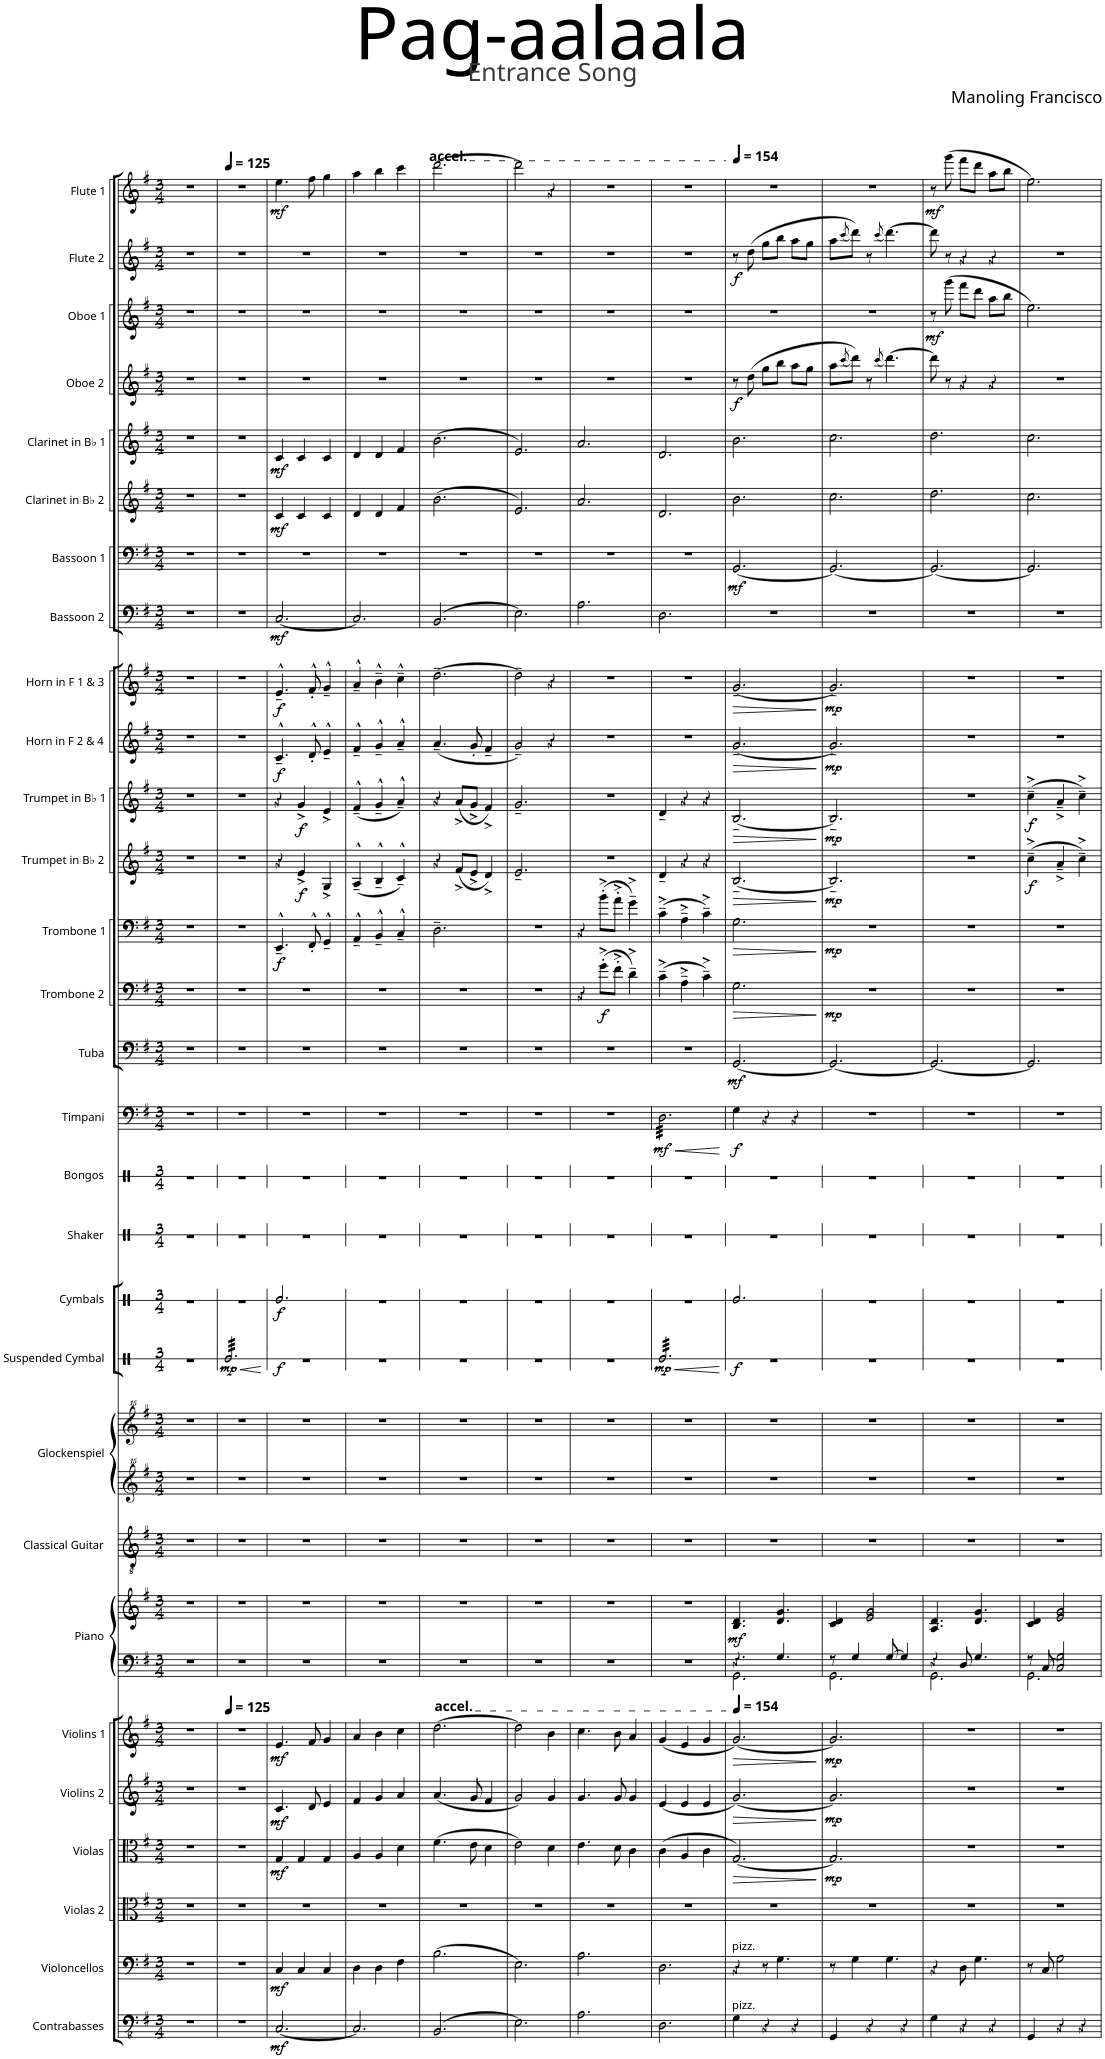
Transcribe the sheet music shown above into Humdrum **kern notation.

**kern	**dynam	**kern	**dynam	**kern	**kern	**dynam	**kern	**dynam	**kern	**dynam	**kern	**kern	**dynam	**kern	**kern	**kern	**kern	**dynam	**kern	**dynam	**kern	**kern	**kern	**dynam	**kern	**dynam	**kern	**dynam	**kern	**dynam	**kern	**dynam	**kern	**dynam	**kern	**dynam	**kern	**dynam	**kern	**dynam	**kern	**dynam	**kern	**dynam	**kern	**dynam	**kern	**dynam	**kern	**dynam	**kern	**dynam	**kern	**dynam
*part29	*part29	*part28	*part28	*part27	*part26	*part26	*part25	*part25	*part24	*part24	*part23	*part23	*part23	*part22	*part21	*part21	*part20	*part20	*part19	*part19	*part18	*part17	*part16	*part16	*part15	*part15	*part14	*part14	*part13	*part13	*part12	*part12	*part11	*part11	*part10	*part10	*part9	*part9	*part8	*part8	*part7	*part7	*part6	*part6	*part5	*part5	*part4	*part4	*part3	*part3	*part2	*part2	*part1	*part1
*staff31	*staff31	*staff30	*staff30	*staff29	*staff28	*staff28	*staff27	*staff27	*staff26	*staff26	*staff25	*staff24	*staff24/25	*staff23	*staff22	*staff21	*staff20	*staff20	*staff19	*staff19	*staff18	*staff17	*staff16	*staff16	*staff15	*staff15	*staff14	*staff14	*staff13	*staff13	*staff12	*staff12	*staff11	*staff11	*staff10	*staff10	*staff9	*staff9	*staff8	*staff8	*staff7	*staff7	*staff6	*staff6	*staff5	*staff5	*staff4	*staff4	*staff3	*staff3	*staff2	*staff2	*staff1	*staff1
*I"Contrabasses	*	*I"Violoncellos	*	*I"Violas 2	*I"Violas	*	*I"Violins 2	*	*I"Violins 1	*	*I"Piano	*	*	*I"Classical Guitar	*I"Glockenspiel	*	*I"Suspended Cymbal	*	*I"Cymbals	*	*I"Shaker	*I"Bongos	*I"Timpani	*	*I"Tuba	*	*I"Trombone 2	*	*I"Trombone 1	*	*I"Trumpet in Bb 2	*	*I"Trumpet in Bb 1	*	*I"Horn in F 2 &amp; 4	*	*I"Horn in F 1 &amp; 3	*	*I"Bassoon 2	*	*I"Bassoon 1	*	*I"Clarinet in Bb 2	*	*I"Clarinet in Bb 1	*	*I"Oboe 2	*	*I"Oboe 1	*	*I"Flute 2	*	*I"Flute 1	*
*I'Cbs.	*	*I'Vcs.	*	*I'Vlas. 2	*I'Vlas.	*	*I'Vlns. 2	*	*I'Vlns. 1	*	*I'Pno.	*	*	*I'Guit.	*I'Glock.	*	*I'Sus. Cym.	*	*I'Cym.	*	*I'Sh.	*I'Bon.	*I'Timp.	*	*I'Tba.	*	*I'Tbn. 2	*	*I'Tbn. 1	*	*I'Tpt. in Bb 2	*	*I'Tpt. in Bb 1	*	*I'Hn. in F 2 4	*	*I'Hn. in F 1 3	*	*I'Bsn. 2	*	*I'Bsn. 1	*	*I'Cl. in Bb 2	*	*I'Cl. in Bb 1	*	*I'Ob. 2	*	*I'Ob. 1	*	*I'Fl. 2	*	*I'Fl. 1	*
*	*	*	*	*	*	*	*	*	*	*	*	*	*	*	*	*	*stria1	*	*stria1	*	*stria1	*stria1	*	*	*	*	*	*	*	*	*	*	*	*	*	*	*	*	*	*	*	*	*	*	*	*	*	*	*	*	*	*	*	*
*clefFv4	*	*clefF4	*	*clefC3	*clefC3	*	*clefG2	*	*clefG2	*	*clefF4	*clefG2	*	*clefGv2	*clefG^^2	*clefG^^2	*clefX	*	*clefX	*	*clefX	*clefX	*clefF4	*	*clefF4	*	*clefF4	*	*clefF4	*	*clefG2	*	*clefG2	*	*clefG2	*	*clefG2	*	*clefF4	*	*clefF4	*	*clefG2	*	*clefG2	*	*clefG2	*	*clefG2	*	*clefG2	*	*clefG2	*
*	*	*	*	*	*	*	*	*	*	*	*	*	*	*	*	*	*	*	*	*	*	*	*	*	*	*	*	*	*	*	*Trd1c2	*	*Trd1c2	*	*Trd4c7	*	*Trd4c7	*	*	*	*	*	*Trd1c2	*	*Trd1c2	*	*	*	*	*	*	*	*	*
*k[f#]	*	*k[f#]	*	*k[f#]	*k[f#]	*	*k[f#]	*	*k[f#]	*	*k[f#]	*k[f#]	*	*k[f#]	*k[f#]	*k[f#]	*k[]	*	*k[]	*	*k[]	*k[]	*k[f#]	*	*k[f#]	*	*k[f#]	*	*k[f#]	*	*k[f#]	*	*k[f#]	*	*k[f#]	*	*k[f#]	*	*k[f#]	*	*k[f#]	*	*k[f#]	*	*k[f#]	*	*k[f#]	*	*k[f#]	*	*k[f#]	*	*k[f#]	*
*M3/4	*	*M3/4	*	*M3/4	*M3/4	*	*M3/4	*	*M3/4	*	*M3/4	*M3/4	*	*M3/4	*M3/4	*M3/4	*M3/4	*	*M3/4	*	*M3/4	*M3/4	*M3/4	*	*M3/4	*	*M3/4	*	*M3/4	*	*M3/4	*	*M3/4	*	*M3/4	*	*M3/4	*	*M3/4	*	*M3/4	*	*M3/4	*	*M3/4	*	*M3/4	*	*M3/4	*	*M3/4	*	*M3/4	*
=1	=1	=1	=1	=1	=1	=1	=1	=1	=1	=1	=1	=1	=1	=1	=1	=1	=1	=1	=1	=1	=1	=1	=1	=1	=1	=1	=1	=1	=1	=1	=1	=1	=1	=1	=1	=1	=1	=1	=1	=1	=1	=1	=1	=1	=1	=1	=1	=1	=1	=1	=1	=1	=1	=1
2.r	.	2.r	.	2.r	2.r	.	2.r	.	2.r	.	2.r	2.r	.	2.r	2.r	2.r	2.r	.	2.r	.	2.r	2.r	2.r	.	2.r	.	2.r	.	2.r	.	2.r	.	2.r	.	2.r	.	2.r	.	2.r	.	2.r	.	2.r	.	2.r	.	2.r	.	2.r	.	2.r	.	2.r	.
=2	=2	=2	=2	=2	=2	=2	=2	=2	=2	=2	=2	=2	=2	=2	=2	=2	=2	=2	=2	=2	=2	=2	=2	=2	=2	=2	=2	=2	=2	=2	=2	=2	=2	=2	=2	=2	=2	=2	=2	=2	=2	=2	=2	=2	=2	=2	=2	=2	=2	=2	=2	=2	=2	=2
*	*	*	*	*	*	*	*	*	*MM125	*	*	*	*	*	*	*	*	*	*	*	*	*	*	*	*	*	*	*	*	*	*	*	*	*	*	*	*	*	*	*	*	*	*	*	*	*	*	*	*	*	*	*	*MM125	*
!	!	!	!	!	!	!	!	!	!	!	!	!	!	!	!	!	!	!LO:HP:b	!	!	!	!	!	!	!	!	!	!	!	!	!	!	!	!	!	!	!	!	!	!	!	!	!	!	!	!	!	!	!	!	!	!	!	!
!	!	!	!	!	!	!	!	!	!	!	!	!	!	!	!	!	!	!LO:DY:n=1:b	!	!	!	!	!	!	!	!	!	!	!	!	!	!	!	!	!	!	!	!	!	!	!	!	!	!	!	!	!	!	!	!	!	!	!	!
*	*	*	*	*	*	*	*	*	*	*	*	*	*	*	*	*	*tremolo	*	*	*	*	*	*	*	*	*	*	*	*	*	*	*	*	*	*	*	*	*	*	*	*	*	*	*	*	*	*	*	*	*	*	*	*	*
2.r	.	2.r	.	2.r	2.r	.	2.r	.	2.r	.	2.r	2.r	.	2.r	2.r	2.r	32Re/LLL	< mp	2.r	.	2.r	2.r	2.r	.	2.r	.	2.r	.	2.r	.	2.r	.	2.r	.	2.r	.	2.r	.	2.r	.	2.r	.	2.r	.	2.r	.	2.r	.	2.r	.	2.r	.	2.r	.
.	.	.	.	.	.	.	.	.	.	.	.	.	.	.	.	.	32Re/	.	.	.	.	.	.	.	.	.	.	.	.	.	.	.	.	.	.	.	.	.	.	.	.	.	.	.	.	.	.	.	.	.	.	.	.	.
.	.	.	.	.	.	.	.	.	.	.	.	.	.	.	.	.	32Re/	.	.	.	.	.	.	.	.	.	.	.	.	.	.	.	.	.	.	.	.	.	.	.	.	.	.	.	.	.	.	.	.	.	.	.	.	.
.	.	.	.	.	.	.	.	.	.	.	.	.	.	.	.	.	32Re/	.	.	.	.	.	.	.	.	.	.	.	.	.	.	.	.	.	.	.	.	.	.	.	.	.	.	.	.	.	.	.	.	.	.	.	.	.
.	.	.	.	.	.	.	.	.	.	.	.	.	.	.	.	.	32Re/	.	.	.	.	.	.	.	.	.	.	.	.	.	.	.	.	.	.	.	.	.	.	.	.	.	.	.	.	.	.	.	.	.	.	.	.	.
.	.	.	.	.	.	.	.	.	.	.	.	.	.	.	.	.	32Re/	.	.	.	.	.	.	.	.	.	.	.	.	.	.	.	.	.	.	.	.	.	.	.	.	.	.	.	.	.	.	.	.	.	.	.	.	.
.	.	.	.	.	.	.	.	.	.	.	.	.	.	.	.	.	32Re/	.	.	.	.	.	.	.	.	.	.	.	.	.	.	.	.	.	.	.	.	.	.	.	.	.	.	.	.	.	.	.	.	.	.	.	.	.
.	.	.	.	.	.	.	.	.	.	.	.	.	.	.	.	.	32Re/	.	.	.	.	.	.	.	.	.	.	.	.	.	.	.	.	.	.	.	.	.	.	.	.	.	.	.	.	.	.	.	.	.	.	.	.	.
.	.	.	.	.	.	.	.	.	.	.	.	.	.	.	.	.	32Re/	.	.	.	.	.	.	.	.	.	.	.	.	.	.	.	.	.	.	.	.	.	.	.	.	.	.	.	.	.	.	.	.	.	.	.	.	.
.	.	.	.	.	.	.	.	.	.	.	.	.	.	.	.	.	32Re/	.	.	.	.	.	.	.	.	.	.	.	.	.	.	.	.	.	.	.	.	.	.	.	.	.	.	.	.	.	.	.	.	.	.	.	.	.
.	.	.	.	.	.	.	.	.	.	.	.	.	.	.	.	.	32Re/	.	.	.	.	.	.	.	.	.	.	.	.	.	.	.	.	.	.	.	.	.	.	.	.	.	.	.	.	.	.	.	.	.	.	.	.	.
.	.	.	.	.	.	.	.	.	.	.	.	.	.	.	.	.	32Re/	.	.	.	.	.	.	.	.	.	.	.	.	.	.	.	.	.	.	.	.	.	.	.	.	.	.	.	.	.	.	.	.	.	.	.	.	.
.	.	.	.	.	.	.	.	.	.	.	.	.	.	.	.	.	32Re/	.	.	.	.	.	.	.	.	.	.	.	.	.	.	.	.	.	.	.	.	.	.	.	.	.	.	.	.	.	.	.	.	.	.	.	.	.
.	.	.	.	.	.	.	.	.	.	.	.	.	.	.	.	.	32Re/	.	.	.	.	.	.	.	.	.	.	.	.	.	.	.	.	.	.	.	.	.	.	.	.	.	.	.	.	.	.	.	.	.	.	.	.	.
.	.	.	.	.	.	.	.	.	.	.	.	.	.	.	.	.	32Re/	.	.	.	.	.	.	.	.	.	.	.	.	.	.	.	.	.	.	.	.	.	.	.	.	.	.	.	.	.	.	.	.	.	.	.	.	.
.	.	.	.	.	.	.	.	.	.	.	.	.	.	.	.	.	32Re/	.	.	.	.	.	.	.	.	.	.	.	.	.	.	.	.	.	.	.	.	.	.	.	.	.	.	.	.	.	.	.	.	.	.	.	.	.
.	.	.	.	.	.	.	.	.	.	.	.	.	.	.	.	.	32Re/	.	.	.	.	.	.	.	.	.	.	.	.	.	.	.	.	.	.	.	.	.	.	.	.	.	.	.	.	.	.	.	.	.	.	.	.	.
.	.	.	.	.	.	.	.	.	.	.	.	.	.	.	.	.	32Re/	.	.	.	.	.	.	.	.	.	.	.	.	.	.	.	.	.	.	.	.	.	.	.	.	.	.	.	.	.	.	.	.	.	.	.	.	.
.	.	.	.	.	.	.	.	.	.	.	.	.	.	.	.	.	32Re/	.	.	.	.	.	.	.	.	.	.	.	.	.	.	.	.	.	.	.	.	.	.	.	.	.	.	.	.	.	.	.	.	.	.	.	.	.
.	.	.	.	.	.	.	.	.	.	.	.	.	.	.	.	.	32Re/	.	.	.	.	.	.	.	.	.	.	.	.	.	.	.	.	.	.	.	.	.	.	.	.	.	.	.	.	.	.	.	.	.	.	.	.	.
.	.	.	.	.	.	.	.	.	.	.	.	.	.	.	.	.	32Re/	.	.	.	.	.	.	.	.	.	.	.	.	.	.	.	.	.	.	.	.	.	.	.	.	.	.	.	.	.	.	.	.	.	.	.	.	.
.	.	.	.	.	.	.	.	.	.	.	.	.	.	.	.	.	32Re/	.	.	.	.	.	.	.	.	.	.	.	.	.	.	.	.	.	.	.	.	.	.	.	.	.	.	.	.	.	.	.	.	.	.	.	.	.
.	.	.	.	.	.	.	.	.	.	.	.	.	.	.	.	.	32Re/	.	.	.	.	.	.	.	.	.	.	.	.	.	.	.	.	.	.	.	.	.	.	.	.	.	.	.	.	.	.	.	.	.	.	.	.	.
.	.	.	.	.	.	.	.	.	.	.	.	.	.	.	.	.	32Re/JJJ	.	.	.	.	.	.	.	.	.	.	.	.	.	.	.	.	.	.	.	.	.	.	.	.	.	.	.	.	.	.	.	.	.	.	.	.	.
=3	=3	=3	=3	=3	=3	=3	=3	=3	=3	=3	=3	=3	=3	=3	=3	=3	=3	=3	=3	=3	=3	=3	=3	=3	=3	=3	=3	=3	=3	=3	=3	=3	=3	=3	=3	=3	=3	=3	=3	=3	=3	=3	=3	=3	=3	=3	=3	=3	=3	=3	=3	=3	=3	=3
!	!LO:DY:b	!	!LO:DY:b	!	!	!LO:DY:b	!	!LO:DY:b	!	!LO:DY:b	!	!	!	!	!	!	!	!LO:DY:b	!	!LO:DY:b	!	!	!	!	!	!	!	!	!	!LO:DY:b	!	!	!	!	!	!LO:DY:b	!	!LO:DY:b	!	!LO:DY:b	!	!	!	!LO:DY:b	!	!LO:DY:b	!	!	!	!	!	!	!	!LO:DY:b
[2.CC/	mf	4C/	mf	2.r	4G/	mf	4.c/	mf	4.e/	mf	2.r	2.r	.	2.r	2.r	2.r	2.r	f	2.Re/	f	2.r	2.r	2.r	.	2.r	.	2.r	.	4.EE~^^/	f	4r	.	4r	.	4.c~^^/	f	4.e~^^/	f	[2.C/	mf	2.r	.	4c/	mf	4c/	mf	2.r	.	2.r	.	2.r	.	4.ee\	mf
!	!	!	!	!	!	!	!	!	!	!	!	!	!	!	!	!	!	!	!	!	!	!	!	!	!	!	!	!	!	!	!	!LO:DY:b	!	!LO:DY:b	!	!	!	!	!	!	!	!	!	!	!	!	!	!	!	!	!	!	!	!
.	.	4C/	.	.	4G/	.	.	.	.	.	.	.	.	.	.	.	.	.	.	.	.	.	.	.	.	.	.	.	.	.	4e^/	f	4g^/	f	.	.	.	.	.	.	.	.	4c/	.	4c/	.	.	.	.	.	.	.	.	.
.	.	.	.	.	.	.	8d/	.	8f#/	.	.	.	.	.	.	.	.	.	.	.	.	.	.	.	.	.	.	.	8FF#'^^/	.	.	.	.	.	8d'^^/	.	8f#'^^/	.	.	.	.	.	.	.	.	.	.	.	.	.	.	.	8ff#\	.
.	.	4C/	.	.	4G/	.	4e/	.	4g/	.	.	.	.	.	.	.	.	.	.	.	.	.	.	.	.	.	.	.	4GG~^^/	.	4G^/	.	4e^/	.	4e~^^/	.	4g~^^/	.	.	.	.	.	4c/	.	4c/	.	.	.	.	.	.	.	4gg\	.
=4	=4	=4	=4	=4	=4	=4	=4	=4	=4	=4	=4	=4	=4	=4	=4	=4	=4	=4	=4	=4	=4	=4	=4	=4	=4	=4	=4	=4	=4	=4	=4	=4	=4	=4	=4	=4	=4	=4	=4	=4	=4	=4	=4	=4	=4	=4	=4	=4	=4	=4	=4	=4	=4	=4
2.CC/]	.	4D\	.	2.r	4A/	.	4f#/	.	4a/	.	2.r	2.r	.	2.r	2.r	2.r	2.r	.	2.r	.	2.r	2.r	2.r	.	2.r	.	2.r	.	4AA~^^/	.	(4A~^^/	.	(4f#~^^/	.	4f#~^^/	.	4a~^^/	.	2.C/]	.	2.r	.	4d/	.	4d/	.	2.r	.	2.r	.	2.r	.	4aa\	.
.	.	4D\	.	.	4A/	.	4g/	.	4b\	.	.	.	.	.	.	.	.	.	.	.	.	.	.	.	.	.	.	.	4BB~^^/	.	4B~^^/	.	4g~^^/	.	4g~^^/	.	4b~^^\	.	.	.	.	.	4d/	.	4d/	.	.	.	.	.	.	.	4bb\	.
.	.	4F#\	.	.	4d\	.	4a/	.	4cc\	.	.	.	.	.	.	.	.	.	.	.	.	.	.	.	.	.	.	.	4C~^^/	.	4c~^^/)	.	4a~^^/)	.	4a~^^/	.	4cc~^^\	.	.	.	.	.	4f#/	.	4f#/	.	.	.	.	.	.	.	4ccc\	.
=5	=5	=5	=5	=5	=5	=5	=5	=5	=5	=5	=5	=5	=5	=5	=5	=5	=5	=5	=5	=5	=5	=5	=5	=5	=5	=5	=5	=5	=5	=5	=5	=5	=5	=5	=5	=5	=5	=5	=5	=5	=5	=5	=5	=5	=5	=5	=5	=5	=5	=5	=5	=5	=5	=5
!	!	!	!	!	!	!	!	!	!	!	!	!	!	!	!	!	!	!	!	!	!	!	!	!	!	!	!	!	!	!	!	!	!	!	!	!	!	!	!	!	!	!	!	!	!	!	!	!	!	!	!	!	!LO:TX:a:t=accel.	!
!	!	!	!	!	!	!	!	!	!LO:TX:a:t=accel.	!	!	!	!	!	!	!	!	!	!	!	!	!	!	!	!	!	!	!	!	!	!	!	!	!	!	!	!	!	!	!	!	!	!	!	!	!	!	!	!	!	!	!	!	!
(2.BBB/	.	(2.B\	.	2.r	(4.f#\	.	(4.a/	.	[2.dd\	.	2.r	2.r	.	2.r	2.r	2.r	2.r	.	2.r	.	2.r	2.r	2.r	.	2.r	.	2.r	.	2.D~\	.	4r	.	4r	.	(4.a~/	.	[2.dd~\	.	(2.BB/	.	2.r	.	(2.b\	.	(2.b\	.	2.r	.	2.r	.	2.r	.	[2.ddd\	.
.	.	.	.	.	.	.	.	.	.	.	.	.	.	.	.	.	.	.	.	.	.	.	.	.	.	.	.	.	.	.	(8f#^/L	.	(8a^/L	.	.	.	.	.	.	.	.	.	.	.	.	.	.	.	.	.	.	.	.	.
.	.	.	.	.	8e\	.	8g/	.	.	.	.	.	.	.	.	.	.	.	.	.	.	.	.	.	.	.	.	.	.	.	8e^/J	.	8g^/J	.	8g'/	.	.	.	.	.	.	.	.	.	.	.	.	.	.	.	.	.	.	.
.	.	.	.	.	4d\	.	4f#/	.	.	.	.	.	.	.	.	.	.	.	.	.	.	.	.	.	.	.	.	.	.	.	4d^/)	.	4f#^/)	.	4f#~/	.	.	.	.	.	.	.	.	.	.	.	.	.	.	.	.	.	.	.
=6	=6	=6	=6	=6	=6	=6	=6	=6	=6	=6	=6	=6	=6	=6	=6	=6	=6	=6	=6	=6	=6	=6	=6	=6	=6	=6	=6	=6	=6	=6	=6	=6	=6	=6	=6	=6	=6	=6	=6	=6	=6	=6	=6	=6	=6	=6	=6	=6	=6	=6	=6	=6	=6	=6
2.EE\)	.	2.E\)	.	2.r	2e\)	.	2g/)	.	2dd\]	.	2.r	2.r	.	2.r	2.r	2.r	2.r	.	2.r	.	2.r	2.r	2.r	.	2.r	.	2.r	.	2.r	.	2.e~/	.	2.g~/	.	2g~/)	.	2dd~\]	.	2.E\)	.	2.r	.	2.e/)	.	2.e/)	.	2.r	.	2.r	.	2.r	.	2ddd\]	.
.	.	.	.	.	4d\	.	4g/	.	4b\	.	.	.	.	.	.	.	.	.	.	.	.	.	.	.	.	.	.	.	.	.	.	.	.	.	4r	.	4r	.	.	.	.	.	.	.	.	.	.	.	.	.	.	.	4r	.
=7	=7	=7	=7	=7	=7	=7	=7	=7	=7	=7	=7	=7	=7	=7	=7	=7	=7	=7	=7	=7	=7	=7	=7	=7	=7	=7	=7	=7	=7	=7	=7	=7	=7	=7	=7	=7	=7	=7	=7	=7	=7	=7	=7	=7	=7	=7	=7	=7	=7	=7	=7	=7	=7	=7
2.AA\	.	2.A\	.	2.r	4.e\	.	4.g/	.	4.cc\	.	2.r	2.r	.	2.r	2.r	2.r	2.r	.	2.r	.	2.r	2.r	2.r	.	2.r	.	4r	.	4r	.	2.r	.	2.r	.	2.r	.	2.r	.	2.A\	.	2.r	.	2.a/	.	2.a/	.	2.r	.	2.r	.	2.r	.	2.r	.
!	!	!	!	!	!	!	!	!	!	!	!	!	!	!	!	!	!	!	!	!	!	!	!	!	!	!	!	!LO:DY:b	!	!	!	!	!	!	!	!	!	!	!	!	!	!	!	!	!	!	!	!	!	!	!	!	!	!
.	.	.	.	.	.	.	.	.	.	.	.	.	.	.	.	.	.	.	.	.	.	.	.	.	.	.	(8g'^\L	f	(8b'^\L	.	.	.	.	.	.	.	.	.	.	.	.	.	.	.	.	.	.	.	.	.	.	.	.	.
.	.	.	.	.	8d\	.	8g/	.	8b\	.	.	.	.	.	.	.	.	.	.	.	.	.	.	.	.	.	8f#'^\J	.	8a'^\J	.	.	.	.	.	.	.	.	.	.	.	.	.	.	.	.	.	.	.	.	.	.	.	.	.
.	.	.	.	.	4c\	.	4g/	.	4a/	.	.	.	.	.	.	.	.	.	.	.	.	.	.	.	.	.	4d~^\)	.	4g~^\)	.	.	.	.	.	.	.	.	.	.	.	.	.	.	.	.	.	.	.	.	.	.	.	.	.
=8	=8	=8	=8	=8	=8	=8	=8	=8	=8	=8	=8	=8	=8	=8	=8	=8	=8	=8	=8	=8	=8	=8	=8	=8	=8	=8	=8	=8	=8	=8	=8	=8	=8	=8	=8	=8	=8	=8	=8	=8	=8	=8	=8	=8	=8	=8	=8	=8	=8	=8	=8	=8	=8	=8
!	!	!	!	!	!	!	!	!	!	!	!	!	!	!	!	!	!	!LO:DY:b	!	!	!	!	!	!LO:DY:b	!	!	!	!	!	!	!	!	!	!	!	!	!	!	!	!	!	!	!	!	!	!	!	!	!	!	!	!	!	!
*	*	*	*	*	*	*	*	*	*	*	*	*	*	*	*	*	*	*	*	*	*	*	*tremolo	*	*	*	*	*	*	*	*	*	*	*	*	*	*	*	*	*	*	*	*	*	*	*	*	*	*	*	*	*	*	*
2.DD\	.	2.D\	.	2.r	(4c\	.	(4e/	.	(4g/	.	2.r	2.r	.	2.r	2.r	2.r	32Re/LLL	mp	2.r	.	2.r	2.r	32D\LLL	mf	2.r	.	(4c~^\	.	(4c~^\	.	4d~/	.	4d~/	.	2.r	.	2.r	.	2.D\	.	2.r	.	2.d/	.	2.d/	.	2.r	.	2.r	.	2.r	.	2.r	.
.	.	.	.	.	.	.	.	.	.	.	.	.	.	.	.	.	32Re/	.	.	.	.	.	32D\	.	.	.	.	.	.	.	.	.	.	.	.	.	.	.	.	.	.	.	.	.	.	.	.	.	.	.	.	.	.	.
.	.	.	.	.	.	.	.	.	.	.	.	.	.	.	.	.	32Re/	.	.	.	.	.	32D\	.	.	.	.	.	.	.	.	.	.	.	.	.	.	.	.	.	.	.	.	.	.	.	.	.	.	.	.	.	.	.
.	.	.	.	.	.	.	.	.	.	.	.	.	.	.	.	.	32Re/	.	.	.	.	.	32D\	.	.	.	.	.	.	.	.	.	.	.	.	.	.	.	.	.	.	.	.	.	.	.	.	.	.	.	.	.	.	.
.	.	.	.	.	.	.	.	.	.	.	.	.	.	.	.	.	32Re/	.	.	.	.	.	32D\	.	.	.	.	.	.	.	.	.	.	.	.	.	.	.	.	.	.	.	.	.	.	.	.	.	.	.	.	.	.	.
.	.	.	.	.	.	.	.	.	.	.	.	.	.	.	.	.	32Re/	.	.	.	.	.	32D\	.	.	.	.	.	.	.	.	.	.	.	.	.	.	.	.	.	.	.	.	.	.	.	.	.	.	.	.	.	.	.
.	.	.	.	.	.	.	.	.	.	.	.	.	.	.	.	.	32Re/	.	.	.	.	.	32D\	.	.	.	.	.	.	.	.	.	.	.	.	.	.	.	.	.	.	.	.	.	.	.	.	.	.	.	.	.	.	.
.	.	.	.	.	.	.	.	.	.	.	.	.	.	.	.	.	32Re/	.	.	.	.	.	32D\	.	.	.	.	.	.	.	.	.	.	.	.	.	.	.	.	.	.	.	.	.	.	.	.	.	.	.	.	.	.	.
.	.	.	.	.	4A/	.	4e/	.	4e/	.	.	.	.	.	.	.	32Re/	.	.	.	.	.	32D\	.	.	.	4A~^\	.	4A~^\	.	4r	.	4r	.	.	.	.	.	.	.	.	.	.	.	.	.	.	.	.	.	.	.	.	.
.	.	.	.	.	.	.	.	.	.	.	.	.	.	.	.	.	32Re/	.	.	.	.	.	32D\	.	.	.	.	.	.	.	.	.	.	.	.	.	.	.	.	.	.	.	.	.	.	.	.	.	.	.	.	.	.	.
.	.	.	.	.	.	.	.	.	.	.	.	.	.	.	.	.	32Re/	.	.	.	.	.	32D\	.	.	.	.	.	.	.	.	.	.	.	.	.	.	.	.	.	.	.	.	.	.	.	.	.	.	.	.	.	.	.
.	.	.	.	.	.	.	.	.	.	.	.	.	.	.	.	.	32Re/	.	.	.	.	.	32D\	.	.	.	.	.	.	.	.	.	.	.	.	.	.	.	.	.	.	.	.	.	.	.	.	.	.	.	.	.	.	.
.	.	.	.	.	.	.	.	.	.	.	.	.	.	.	.	.	32Re/	.	.	.	.	.	32D\	.	.	.	.	.	.	.	.	.	.	.	.	.	.	.	.	.	.	.	.	.	.	.	.	.	.	.	.	.	.	.
.	.	.	.	.	.	.	.	.	.	.	.	.	.	.	.	.	32Re/	.	.	.	.	.	32D\	.	.	.	.	.	.	.	.	.	.	.	.	.	.	.	.	.	.	.	.	.	.	.	.	.	.	.	.	.	.	.
.	.	.	.	.	.	.	.	.	.	.	.	.	.	.	.	.	32Re/	.	.	.	.	.	32D\	.	.	.	.	.	.	.	.	.	.	.	.	.	.	.	.	.	.	.	.	.	.	.	.	.	.	.	.	.	.	.
.	.	.	.	.	.	.	.	.	.	.	.	.	.	.	.	.	32Re/	.	.	.	.	.	32D\	.	.	.	.	.	.	.	.	.	.	.	.	.	.	.	.	.	.	.	.	.	.	.	.	.	.	.	.	.	.	.
.	.	.	.	.	4c\	.	4e/	.	4g/	.	.	.	.	.	.	.	32Re/	.	.	.	.	.	32D\	.	.	.	4c~^\)	.	4c~^\)	.	4r	.	4r	.	.	.	.	.	.	.	.	.	.	.	.	.	.	.	.	.	.	.	.	.
.	.	.	.	.	.	.	.	.	.	.	.	.	.	.	.	.	32Re/	.	.	.	.	.	32D\	.	.	.	.	.	.	.	.	.	.	.	.	.	.	.	.	.	.	.	.	.	.	.	.	.	.	.	.	.	.	.
.	.	.	.	.	.	.	.	.	.	.	.	.	.	.	.	.	32Re/	.	.	.	.	.	32D\	.	.	.	.	.	.	.	.	.	.	.	.	.	.	.	.	.	.	.	.	.	.	.	.	.	.	.	.	.	.	.
.	.	.	.	.	.	.	.	.	.	.	.	.	.	.	.	.	32Re/	.	.	.	.	.	32D\	.	.	.	.	.	.	.	.	.	.	.	.	.	.	.	.	.	.	.	.	.	.	.	.	.	.	.	.	.	.	.
.	.	.	.	.	.	.	.	.	.	.	.	.	.	.	.	.	32Re/	.	.	.	.	.	32D\	.	.	.	.	.	.	.	.	.	.	.	.	.	.	.	.	.	.	.	.	.	.	.	.	.	.	.	.	.	.	.
.	.	.	.	.	.	.	.	.	.	.	.	.	.	.	.	.	32Re/	.	.	.	.	.	32D\	.	.	.	.	.	.	.	.	.	.	.	.	.	.	.	.	.	.	.	.	.	.	.	.	.	.	.	.	.	.	.
.	.	.	.	.	.	.	.	.	.	.	.	.	.	.	.	.	32Re/	.	.	.	.	.	32D\	.	.	.	.	.	.	.	.	.	.	.	.	.	.	.	.	.	.	.	.	.	.	.	.	.	.	.	.	.	.	.
.	.	.	.	.	.	.	.	.	.	.	.	.	.	.	.	.	32Re/JJJ	.	.	.	.	.	32D\JJJ	.	.	.	.	.	.	.	.	.	.	.	.	.	.	.	.	.	.	.	.	.	.	.	.	.	.	.	.	.	.	.
*	*	*	*	*	*	*	*	*	*	*	*	*	*	*	*	*	*	*	*	*	*	*	*Xtremolo	*	*	*	*	*	*	*	*	*	*	*	*	*	*	*	*	*	*	*	*	*	*	*	*	*	*	*	*	*	*	*
*	*	*	*	*	*	*	*	*	*	*	*	*	*	*	*	*	*Xtremolo	*	*	*	*	*	*	*	*	*	*	*	*	*	*	*	*	*	*	*	*	*	*	*	*	*	*	*	*	*	*	*	*	*	*	*	*	*
.	.	.	.	.	.	.	.	.	.	.	.	.	.	.	.	.	.	[	.	.	.	.	.	.	.	.	.	.	.	.	.	.	.	.	.	.	.	.	.	.	.	.	.	.	.	.	.	.	.	.	.	.	.	.
=9	=9	=9	=9	=9	=9	=9	=9	=9	=9	=9	=9	=9	=9	=9	=9	=9	=9	=9	=9	=9	=9	=9	=9	=9	=9	=9	=9	=9	=9	=9	=9	=9	=9	=9	=9	=9	=9	=9	=9	=9	=9	=9	=9	=9	=9	=9	=9	=9	=9	=9	=9	=9	=9	=9
*	*	*	*	*	*	*	*	*	*MM154	*	*	*	*	*	*	*	*	*	*	*	*	*	*	*	*	*	*	*	*	*	*	*	*	*	*	*	*	*	*	*	*	*	*	*	*	*	*	*	*	*	*	*	*MM154	*
!	!	!LO:TX:a:t=pizz.	!	!	!	!	!	!	!	!	!	!	!	!	!	!	!	!	!	!	!	!	!	!	!	!	!	!	!	!	!	!	!	!	!	!	!	!	!	!	!	!	!	!	!	!	!	!	!	!	!	!	!	!
!LO:TX:a:t=pizz.	!	!	!	!	!	!	!	!	!	!	!	!	!	!	!	!	!	!	!	!	!	!	!	!	!	!	!	!	!	!	!	!	!	!	!	!	!	!	!	!	!	!	!	!	!	!	!	!	!	!	!	!	!	!
!	!	!	!	!	!	!	!	!LO:HP:b	!	!LO:HP:b	!	!	!LO:DY:b	!	!	!	!	!LO:DY:b	!	!	!	!	!	!LO:DY:b	!	!LO:DY:b	!	!	!	!	!	!	!	!	!	!	!	!	!	!	!	!LO:DY:b	!	!	!	!	!	!LO:DY:b	!	!	!	!LO:DY:b	!	!
*	*	*	*	*	*	*	*	*	*	*	*^	*	*	*	*	*	*	*	*	*	*	*	*	*	*	*	*	*	*	*	*	*	*	*	*	*	*	*	*	*	*	*	*	*	*	*	*	*	*	*	*	*	*	*
4GG\	.	4r	.	2.r	[2.G/)	.	[2.g/)	>	[2.g/)	>	4.r	2.GG\	4.B/ 4.d/	mf	2.r	2.r	2.r	2.r	f	2.Re/	.	2.r	2.r	4G\	f	[2.GG/	mf	2.G\	.	2.G\	.	[2.B~/	.	[2.B~/	.	[2.g~/	.	[2.g~/	.	2.r	.	[2.GG/	mf	2.b\	.	2.b\	.	8r	f	2.r	.	8r	f	2.r	.
.	.	.	.	.	.	.	.	.	.	.	.	.	.	.	.	.	.	.	.	.	.	.	.	.	.	.	.	.	.	.	.	.	.	.	.	.	.	.	.	.	.	.	.	.	.	.	.	(8dd\	.	.	.	(8dd\	.	.	.
4r	.	8r	.	.	.	.	.	.	.	.	.	.	.	.	.	.	.	.	.	.	.	.	.	4r	.	.	.	.	.	.	.	.	.	.	.	.	.	.	.	.	.	.	.	.	.	.	.	8gg\L	.	.	.	8gg\L	.	.	.
.	.	4.G\	.	.	.	.	.	.	.	.	4.G/	.	4.d/ 4.g/	.	.	.	.	.	.	.	.	.	.	.	.	.	.	.	.	.	.	.	.	.	.	.	.	.	.	.	.	.	.	.	.	.	.	8bb\J	.	.	.	8bb\J	.	.	.
4r	.	.	.	.	.	.	.	.	.	.	.	.	.	.	.	.	.	.	.	.	.	.	.	4r	.	.	.	.	.	.	.	.	.	.	.	.	.	.	.	.	.	.	.	.	.	.	.	8aa\L	.	.	.	8aa\L	.	.	.
.	.	.	.	.	.	.	.	.	.	.	.	.	.	.	.	.	.	.	.	.	.	.	.	.	.	.	.	.	.	.	.	.	.	.	.	.	.	.	.	.	.	.	.	.	.	.	.	8gg\J	.	.	.	8gg\J	.	.	.
*	*	*	*	*	*	*	*	*	*	*	*v	*v	*	*	*	*	*	*	*	*	*	*	*	*	*	*	*	*	*	*	*	*	*	*	*	*	*	*	*	*	*	*	*	*	*	*	*	*	*	*	*	*	*	*	*
.	.	.	.	.	.	.	.	]	.	]	.	.	.	.	.	.	.	.	.	.	.	.	.	.	.	.	.	.	.	.	.	.	.	.	.	.	.	.	.	.	.	.	.	.	.	.	.	.	.	.	.	.	.	.
=10	=10	=10	=10	=10	=10	=10	=10	=10	=10	=10	=10	=10	=10	=10	=10	=10	=10	=10	=10	=10	=10	=10	=10	=10	=10	=10	=10	=10	=10	=10	=10	=10	=10	=10	=10	=10	=10	=10	=10	=10	=10	=10	=10	=10	=10	=10	=10	=10	=10	=10	=10	=10	=10	=10
*	*	*	*	*	*	*	*	*	*	*	*^	*	*	*	*	*	*	*	*	*	*	*	*	*	*	*	*	*	*	*	*	*	*	*	*	*	*	*	*	*	*	*	*	*	*	*	*	*	*	*	*	*	*	*
!	!	!	!	!	!	!LO:DY:b	!	!LO:DY:b	!	!LO:DY:b	!	!	!	!	!	!	!	!	!	!	!	!	!	!	!	!	!	!	!LO:DY:b	!	!LO:DY:b	!	!LO:DY:b	!	!LO:DY:b	!	!LO:DY:b	!	!LO:DY:b	!	!	!	!	!	!	!	!	!	!	!	!	!	!	!	!
4GGG/	.	8r	.	2.r	2.G/]	mp	2.g/]	mp	2.g/]	mp	8r	2.GG\	4c/ 4d/	.	2.r	2.r	2.r	2.r	.	2.r	.	2.r	2.r	2.r	.	2.GG/_	.	2.r	mp	2.r	mp	2.B~/]	mp	2.B~/]	mp	2.g~/]	mp	2.g~/]	mp	2.r	.	2.GG/_	.	2.cc\	.	2.cc\	.	8aa\L	.	2.r	.	8aa\L	.	2.r	.
.	.	.	.	.	.	.	.	.	.	.	.	.	.	.	.	.	.	.	.	.	.	.	.	.	.	.	.	.	.	.	.	.	.	.	.	.	.	.	.	.	.	.	.	.	.	.	.	(8qccc/	.	.	.	(8qccc/	.	.	.
.	.	4G\	.	.	.	.	.	.	.	.	4G/	.	.	.	.	.	.	.	.	.	.	.	.	.	.	.	.	.	.	.	.	.	.	.	.	.	.	.	.	.	.	.	.	.	.	.	.	8ddd\J))	.	.	.	8ddd\J))	.	.	.
4r	.	.	.	.	.	.	.	.	.	.	.	.	2e/ 2g/	.	.	.	.	.	.	.	.	.	.	.	.	.	.	.	.	.	.	.	.	.	.	.	.	.	.	.	.	.	.	.	.	.	.	8r	.	.	.	8r	.	.	.
.	.	.	.	.	.	.	.	.	.	.	.	.	.	.	.	.	.	.	.	.	.	.	.	.	.	.	.	.	.	.	.	.	.	.	.	.	.	.	.	.	.	.	.	.	.	.	.	(8qccc/	.	.	.	(8qccc/	.	.	.
.	.	4.G\	.	.	.	.	.	.	.	.	[8G/	.	.	.	.	.	.	.	.	.	.	.	.	.	.	.	.	.	.	.	.	.	.	.	.	.	.	.	.	.	.	.	.	.	.	.	.	[4.ddd\)	.	.	.	[4.ddd\)	.	.	.
4r	.	.	.	.	.	.	.	.	.	.	4G/]	.	.	.	.	.	.	.	.	.	.	.	.	.	.	.	.	.	.	.	.	.	.	.	.	.	.	.	.	.	.	.	.	.	.	.	.	.	.	.	.	.	.	.	.
=11	=11	=11	=11	=11	=11	=11	=11	=11	=11	=11	=11	=11	=11	=11	=11	=11	=11	=11	=11	=11	=11	=11	=11	=11	=11	=11	=11	=11	=11	=11	=11	=11	=11	=11	=11	=11	=11	=11	=11	=11	=11	=11	=11	=11	=11	=11	=11	=11	=11	=11	=11	=11	=11	=11	=11
!	!	!	!	!	!	!	!	!	!	!	!	!	!	!	!	!	!	!	!	!	!	!	!	!	!	!	!	!	!	!	!	!	!	!	!	!	!	!	!	!	!	!	!	!	!	!	!	!	!	!	!LO:DY:b	!	!	!	!LO:DY:b
4GG\	.	4r	.	2.r	2.r	.	2.r	.	2.r	.	4r	2.GG\	4.A/ 4.d/	.	2.r	2.r	2.r	2.r	.	2.r	.	2.r	2.r	2.r	.	2.GG/_	.	2.r	.	2.r	.	2.r	.	2.r	.	2.r	.	2.r	.	2.r	.	2.GG/_	.	2.dd\	.	2.dd\	.	8ddd\]	.	8r	mf	8ddd\]	.	8r	mf
.	.	.	.	.	.	.	.	.	.	.	.	.	.	.	.	.	.	.	.	.	.	.	.	.	.	.	.	.	.	.	.	.	.	.	.	.	.	.	.	.	.	.	.	.	.	.	.	8r	.	(8ggg\	.	8r	.	(8ggg\	.
4r	.	8D\	.	.	.	.	.	.	.	.	8D/	.	.	.	.	.	.	.	.	.	.	.	.	.	.	.	.	.	.	.	.	.	.	.	.	.	.	.	.	.	.	.	.	.	.	.	.	4r	.	8fff#\L	.	4r	.	8fff#\L	.
.	.	4.G\	.	.	.	.	.	.	.	.	4.G/	.	4.d/ 4.g/	.	.	.	.	.	.	.	.	.	.	.	.	.	.	.	.	.	.	.	.	.	.	.	.	.	.	.	.	.	.	.	.	.	.	.	.	8ddd\J	.	.	.	8ddd\J	.
4r	.	.	.	.	.	.	.	.	.	.	.	.	.	.	.	.	.	.	.	.	.	.	.	.	.	.	.	.	.	.	.	.	.	.	.	.	.	.	.	.	.	.	.	.	.	.	.	4r	.	8aa\L	.	4r	.	8aa\L	.
.	.	.	.	.	.	.	.	.	.	.	.	.	.	.	.	.	.	.	.	.	.	.	.	.	.	.	.	.	.	.	.	.	.	.	.	.	.	.	.	.	.	.	.	.	.	.	.	.	.	8bb\J	.	.	.	8bb\J	.
=12	=12	=12	=12	=12	=12	=12	=12	=12	=12	=12	=12	=12	=12	=12	=12	=12	=12	=12	=12	=12	=12	=12	=12	=12	=12	=12	=12	=12	=12	=12	=12	=12	=12	=12	=12	=12	=12	=12	=12	=12	=12	=12	=12	=12	=12	=12	=12	=12	=12	=12	=12	=12	=12	=12	=12
!	!	!	!	!	!	!	!	!	!	!	!	!	!	!	!	!	!	!	!	!	!	!	!	!	!	!	!	!	!	!	!	!	!LO:DY:b	!	!LO:DY:b	!	!	!	!	!	!	!	!	!	!	!	!	!	!	!	!	!	!	!	!
4GGG/	.	8r	.	2.r	2.r	.	2.r	.	2.r	.	8r	2.GG\	4c/ 4d/	.	2.r	2.r	2.r	2.r	.	2.r	.	2.r	2.r	2.r	.	2.GG/]	.	2.r	.	2.r	.	(4cc~^\	f	(4cc~^\	f	2.r	.	2.r	.	2.r	.	2.GG/]	.	2.cc\	.	2.cc\	.	2.r	.	2.ee\)	.	2.r	.	2.ee\)	.
.	.	8C/	.	.	.	.	.	.	.	.	[8C/	.	.	.	.	.	.	.	.	.	.	.	.	.	.	.	.	.	.	.	.	.	.	.	.	.	.	.	.	.	.	.	.	.	.	.	.	.	.	.	.	.	.	.	.
4r	.	2G\	.	.	.	.	.	.	.	.	2C/] 2G/	.	2e/ 2g/	.	.	.	.	.	.	.	.	.	.	.	.	.	.	.	.	.	.	4a~^/	.	4a~^/	.	.	.	.	.	.	.	.	.	.	.	.	.	.	.	.	.	.	.	.	.
4r	.	.	.	.	.	.	.	.	.	.	.	.	.	.	.	.	.	.	.	.	.	.	.	.	.	.	.	.	.	.	.	4cc~^\)	.	4cc~^\)	.	.	.	.	.	.	.	.	.	.	.	.	.	.	.	.	.	.	.	.	.
*	*	*	*	*	*	*	*	*	*	*	*v	*v	*	*	*	*	*	*	*	*	*	*	*	*	*	*	*	*	*	*	*	*	*	*	*	*	*	*	*	*	*	*	*	*	*	*	*	*	*	*	*	*	*	*	*
=	=	=	=	=	=	=	=	=	=	=	=	=	=	=	=	=	=	=	=	=	=	=	=	=	=	=	=	=	=	=	=	=	=	=	=	=	=	=	=	=	=	=	=	=	=	=	=	=	=	=	=	=	=	=
*-	*-	*-	*-	*-	*-	*-	*-	*-	*-	*-	*-	*-	*-	*-	*-	*-	*-	*-	*-	*-	*-	*-	*-	*-	*-	*-	*-	*-	*-	*-	*-	*-	*-	*-	*-	*-	*-	*-	*-	*-	*-	*-	*-	*-	*-	*-	*-	*-	*-	*-	*-	*-	*-	*-
